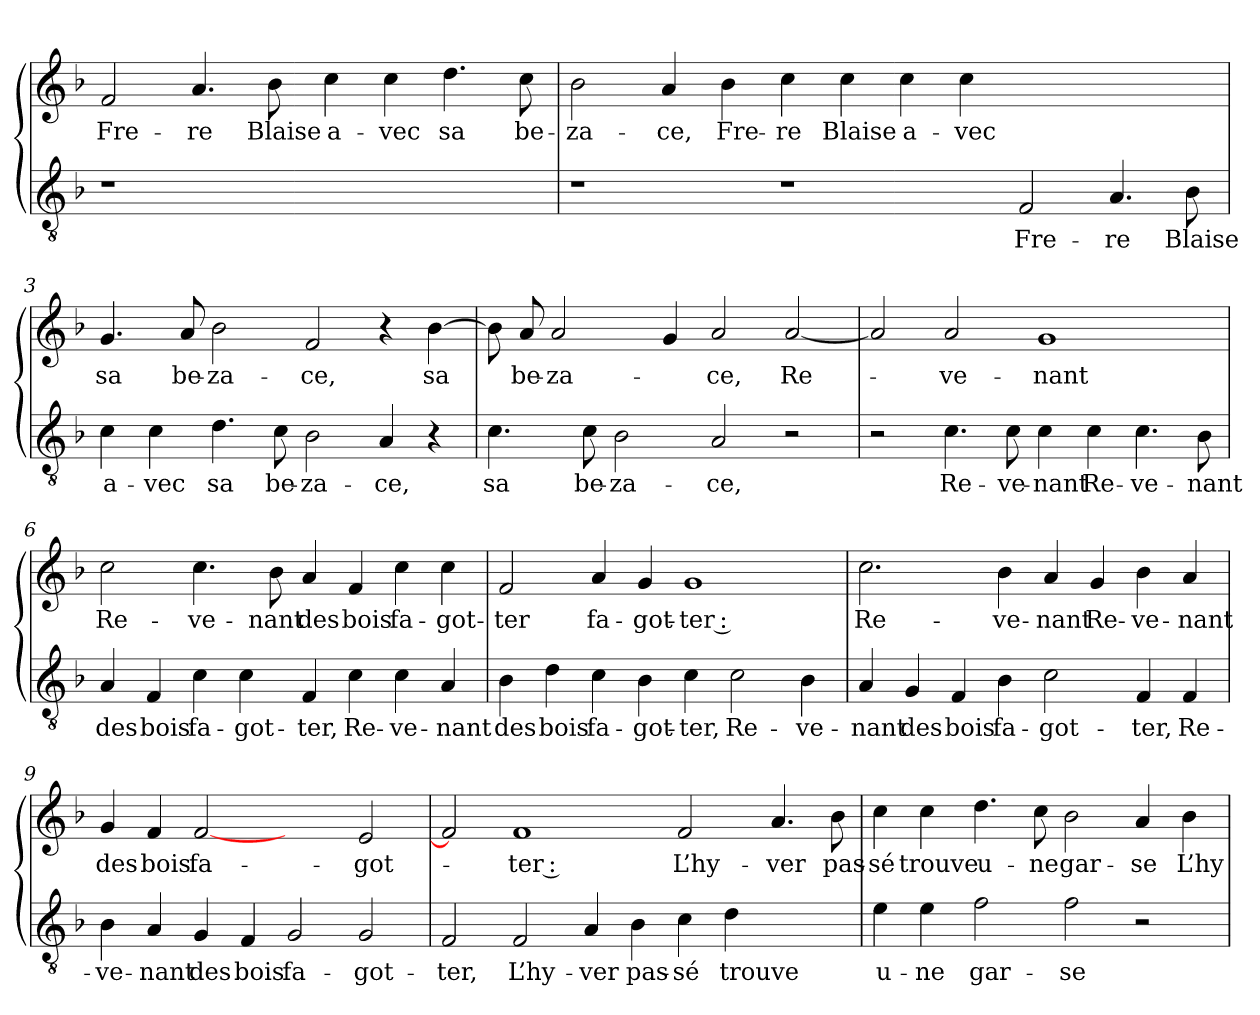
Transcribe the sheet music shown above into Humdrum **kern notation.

**kern	**text	**kern	**text
*part1	*part1	*part1	*part1
*staff2	*staff2	*staff1	*staff1
*clefGv2	*	*clefG2	*
*k[b-]	*	*k[b-]	*
=1	=1	=1	=1
1r	.	2f	Fre-
.	.	4.a	-re
.	.	8b-	Blaise
1ryy	.	4cc	a-
.	.	4cc	-vec
.	.	4.dd	sa
.	.	8cc	be-
=2	=2	=2	=2
1r	.	2b-	-za-
.	.	4a	-ce,
.	.	4b-	Fre-
1r	.	4cc	-re
.	.	4cc	Blaise
.	.	4cc	a-
.	.	4cc	-vec
2F	Fre-	1ryy	.
4.A	-re	.	.
8B-	Blaise	.	.
!!LO:LB:g=z
=3	=3	=3	=3
4c	a-	4.g	sa
4c	-vec	.	.
.	.	8a	be-
4.d	sa	2b-	-za-
8c	be-	.	.
2B-	-za-	2f	-ce,
4A	-ce,	4r	.
4r	.	[4b-	sa
=4	=4	=4	=4
4.c	sa	8b-]	.
.	.	8a	be-
.	.	2a	-za-
8c	be-	.	.
2B-	-za-	.	.
.	.	4g	.
2A	-ce,	2a	-ce,
2r	.	[2a	Re-
=5	=5	=5	=5
2r	.	2a]	.
4.c	Re-	2a	-ve-
8c	-ve-	.	.
4c	-nant	1g	-nant
4c	Re-	.	.
4.c	-ve-	.	.
8B-	-nant	.	.
!!LO:LB:g=z
=6	=6	=6	=6
4A	des	2cc	Re-
4F	bois	.	.
4c	fa-	4.cc	-ve-
4c	-got-	.	.
.	.	8b-	-nant
4F	-ter,	4a	des
4c	Re-	4f	bois
4c	-ve-	4cc	fa-
4A	-nant	4cc	-got-
=7	=7	=7	=7
4B-	des	2f	-ter
4d	bois	.	.
4c	fa-	4a	fa-
4B-	-got-	4g	-got-
4c	-ter,	1g	-ter :
2c	Re-	.	.
4B-	-ve-	.	.
=8	=8	=8	=8
4A	-nant	2.cc	Re-
4G	des	.	.
4F	bois	.	.
4B-	fa-	4b-	-ve-
2c	-got-	4a	-nant
.	.	4g	Re-
4F	-ter,	4b-	-ve-
4F	Re-	4a	-nant
!!LO:LB:g=z
=9	=9	=9	=9
4B-	-ve-	4g	des
4A	-nant	4f	bois
4G	des	[2f	fa-
4F	bois	.	.
2G	fa-	2ryy	.
2G	-got-	2e	-got-
=10	=10	=10	=10
2F	-ter,	2f]	.
2F	L’hy-	1f	-ter :
4A	-ver	.	.
4B-	pas-	.	.
4c	-sé	2f	L’hy-
4d	trouve	.	.
2ryy	.	4.a	-ver
.	.	8b-	pas-
=11	=11	=11	=11
4e	u-	4cc	-sé
4e	-ne	4cc	trouve
2f	gar-	4.dd	u-
.	.	8cc	-ne
2f	-se	2b-	gar-
2r	.	4a	-se
.	.	4b-	L’hy-
=	=	=	=
*-	*-	*-	*-
